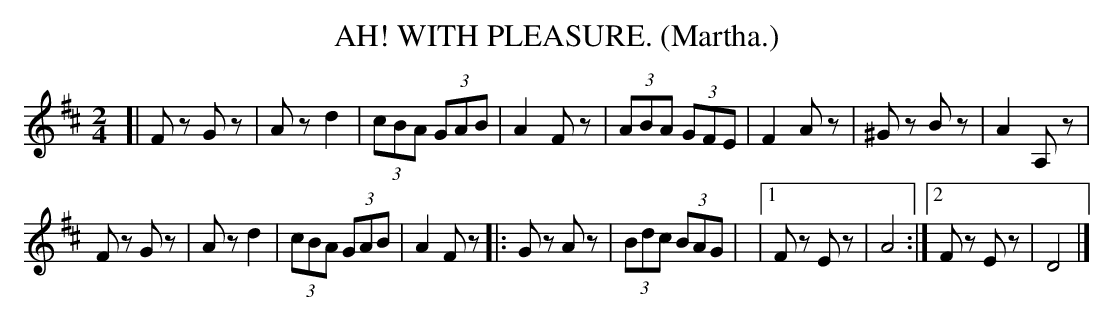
X:1
T: AH! WITH PLEASURE. (Martha.)
M: 2/4
L: 1/8
K: D
[|\
Fz Gz | Az d2 | (3cBA (3GAB | A2 Fz |\
(3ABA (3GFE | F2 Az | ^Gz Bz | A2 A,z |
Fz Gz | Az d2 | (3cBA (3GAB | A2 Fz |:\
Gz Az | (3Bdc (3BAG | |[1 Fz Ez | A4 :|[2 Fz Ez | D4 |]
